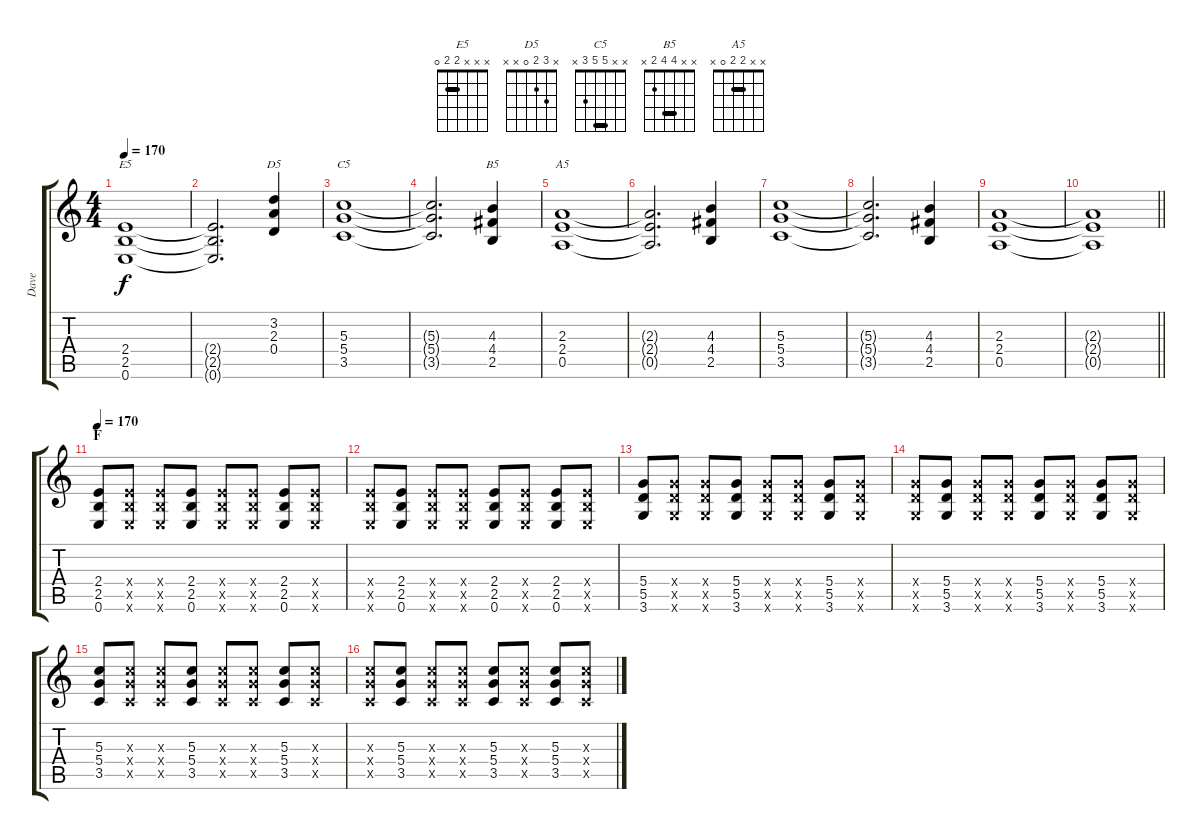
\track ("Dave" "Dave") {instrument overdrivenguitar}
\staff {score tabs}
\tuning (E4 B3 G3 D3 A2 E2) {hide}
\chord ("E5" x x x 2 2 0) {barre 2}
\chord ("D5" x 3 2 0 x x)
\chord ("C5" x x 5 5 3 x) {barre 5}
\chord ("B5" x x 4 4 2 x) {barre 4}
\chord ("A5" x x 2 2 0 x) {barre 2}
\ts (4 4)
\tempo 170
\clef g2
\ks c
(2.4 2.5 0.6).1{ch "E5" dy f} |
(2.4{t} 2.5{t} 0.6{t}).2{d} (3.2 2.3 0.4).4{ch "D5"} |
(5.3 5.4 3.5).1{ch "C5"} |
(5.3{t} 5.4{t} 3.5{t}).2{d} (4.3 4.4 2.5).4{ch "B5"} |
(2.3 2.4 0.5).1{ch "A5"} |
(2.3{t} 2.4{t} 0.5{t}).2{d} (4.3 4.4 2.5).4 |
(5.3 5.4 3.5).1 |
(5.3{t} 5.4{t} 3.5{t}).2{d} (4.3 4.4 2.5).4 |
(2.3 2.4 0.5).1 |
\barLineRight lightlight
(2.3{t} 2.4{t} 0.5{t}).1 |
\section ("" "F")
\tempo 180
\tempo 170
(2.4 2.5 0.6).8{volume 10} (2.4{x} 2.5{x} 0.6{x}).8 (2.4{x} 2.5{x} 0.6{x}).8 (2.4 2.5 0.6).8 (2.4{x} 2.5{x} 0.6{x}).8 (2.4{x} 2.5{x} 0.6{x}).8 (2.4 2.5 0.6).8 (2.4{x} 2.5{x} 0.6{x}).8 |
(2.4{x} 2.5{x} 0.6{x}).8 (2.4 2.5 0.6).8 (2.4{x} 2.5{x} 0.6{x}).8 (2.4{x} 2.5{x} 0.6{x}).8 (2.4 2.5 0.6).8 (2.4{x} 2.5{x} 0.6{x}).8 (2.4 2.5 0.6).8 (2.4{x} 2.5{x} 0.6{x}).8 |
(5.4 5.5 3.6).8 (5.4{x} 5.5{x} 3.6{x}).8 (5.4{x} 5.5{x} 3.6{x}).8 (5.4 5.5 3.6).8 (5.4{x} 5.5{x} 3.6{x}).8 (5.4{x} 5.5{x} 3.6{x}).8 (5.4 5.5 3.6).8 (5.4{x} 5.5{x} 3.6{x}).8 |
(5.4{x} 5.5{x} 3.6{x}).8 (5.4 5.5 3.6).8 (5.4{x} 5.5{x} 3.6{x}).8 (5.4{x} 5.5{x} 3.6{x}).8 (5.4 5.5 3.6).8 (5.4{x} 5.5{x} 3.6{x}).8 (5.4 5.5 3.6).8 (5.4{x} 5.5{x} 3.6{x}).8 |
(5.3 5.4 3.5).8 (5.3{x} 5.4{x} 3.5{x}).8 (5.3{x} 5.4{x} 3.5{x}).8 (5.3 5.4 3.5).8 (5.3{x} 5.4{x} 3.5{x}).8 (5.3{x} 5.4{x} 3.5{x}).8 (5.3 5.4 3.5).8 (5.3{x} 5.4{x} 3.5{x}).8 |
(5.3{x} 5.4{x} 3.5{x}).8 (5.3 5.4 3.5).8 (5.3{x} 5.4{x} 3.5{x}).8 (5.3{x} 5.4{x} 3.5{x}).8 (5.3 5.4 3.5).8 (5.3{x} 5.4{x} 3.5{x}).8 (5.3 5.4 3.5).8 (5.3{x} 5.4{x} 3.5{x}).8
